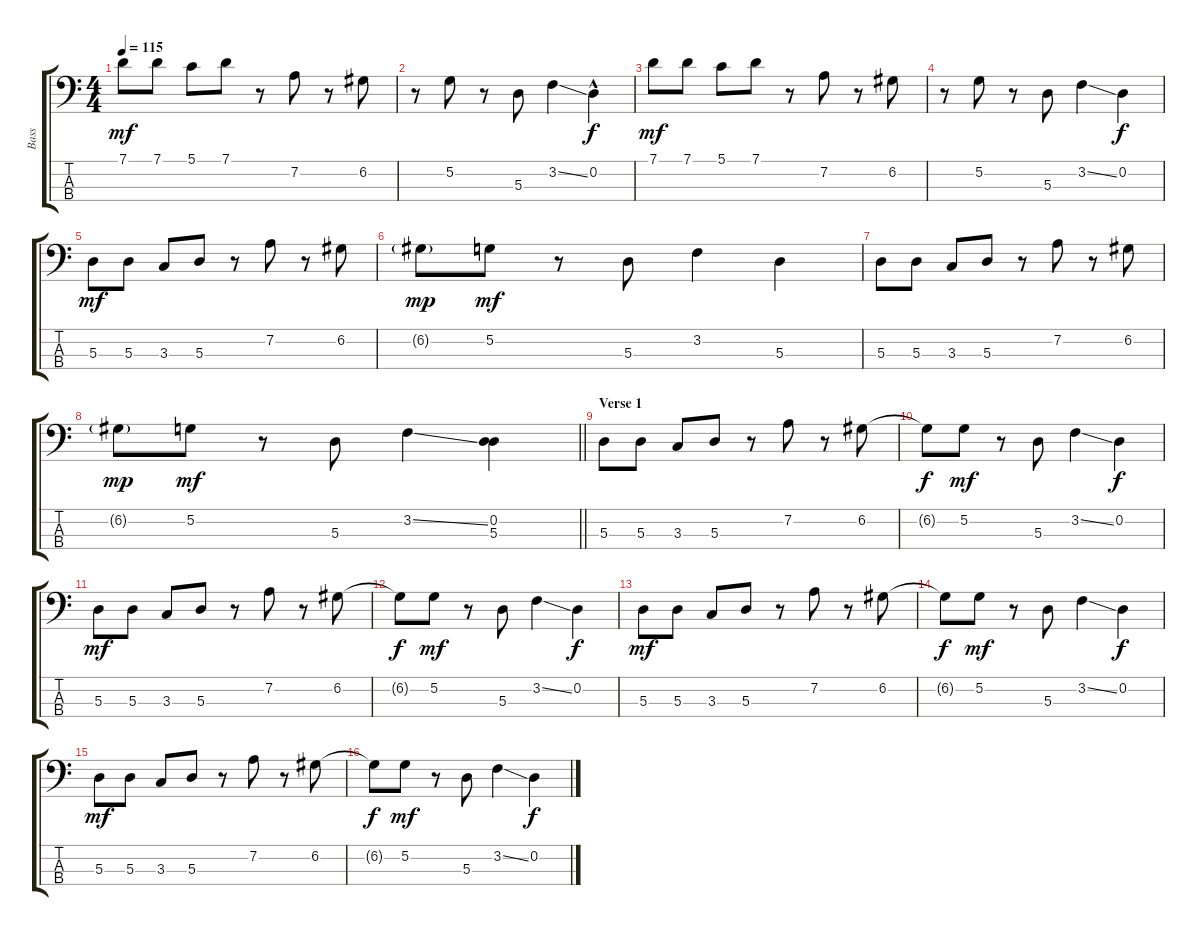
\track ("Bass" "Bass") {instrument electricbassfinger}
\staff {score tabs}
\tuning (G2 D2 A1 E1) {hide}
\ts (4 4)
\tempo 115
\clef f4
\ks c
7.1.8{dy mf instrument electricbassfinger} 7.1.8 5.1.8 7.1.8 r.8 7.2.8 r.8 6.2.8 |
r.8 5.2.8 r.8 5.3.8 3.2{ss}.4 0.2{hac}.4{dy f} |
7.1.8{dy mf} 7.1.8 5.1.8 7.1.8 r.8 7.2.8 r.8 6.2.8 |
r.8 5.2.8 r.8 5.3.8 3.2{ss}.4 0.2.4{dy f} |
5.3.8{dy mf} 5.3.8 3.3.8 5.3.8 r.8 7.2.8 r.8 6.2.8 |
6.2{g}.8{dy mp} 5.2.8{dy mf} r.8 5.3.8 3.2.4 5.3.4 |
5.3.8 5.3.8 3.3.8 5.3.8 r.8 7.2.8 r.8 6.2.8 |
\barLineRight lightlight
6.2{g}.8{dy mp} 5.2.8{dy mf} r.8 5.3.8 3.2{ss}.4 (0.2 5.3).4 |
\section ("" "Verse 1")
5.3.8 5.3.8 3.3.8 5.3.8 r.8 7.2.8 r.8 6.2.8 |
6.2{t}.8{dy f} 5.2.8{dy mf} r.8 5.3.8 3.2{ss}.4 0.2.4{dy f} |
5.3.8{dy mf} 5.3.8 3.3.8 5.3.8 r.8 7.2.8 r.8 6.2.8 |
6.2{t}.8{dy f} 5.2.8{dy mf} r.8 5.3.8 3.2{ss}.4 0.2.4{dy f} |
5.3.8{dy mf} 5.3.8 3.3.8 5.3.8 r.8 7.2.8 r.8 6.2.8 |
6.2{t}.8{dy f} 5.2.8{dy mf} r.8 5.3.8 3.2{ss}.4 0.2.4{dy f} |
5.3.8{dy mf} 5.3.8 3.3.8 5.3.8 r.8 7.2.8 r.8 6.2.8 |
6.2{t}.8{dy f} 5.2.8{dy mf} r.8 5.3.8 3.2{ss}.4 0.2.4{dy f}
